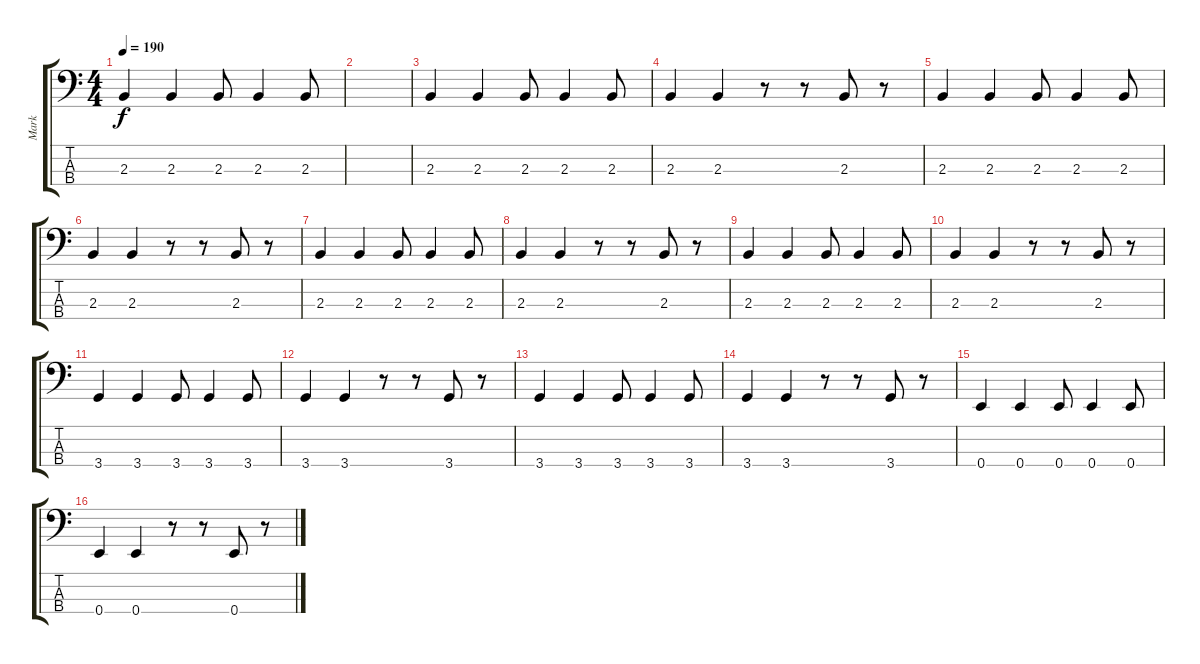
\track ("Mark" "Mark") {instrument electricbassfinger}
\staff {score tabs}
\tuning (G2 D2 A1 E1) {hide}
\ts (4 4)
\tempo 190
\clef f4
\ks c
2.3.4{dy f} 2.3.4 2.3.8 2.3.4 2.3.8 |
|
2.3.4 2.3.4 2.3.8 2.3.4 2.3.8 |
2.3.4 2.3.4 r.8 r.8 2.3.8 r.8 |
2.3.4 2.3.4 2.3.8 2.3.4 2.3.8 |
2.3.4 2.3.4 r.8 r.8 2.3.8 r.8 |
2.3.4 2.3.4 2.3.8 2.3.4 2.3.8 |
2.3.4 2.3.4 r.8 r.8 2.3.8 r.8 |
2.3.4 2.3.4 2.3.8 2.3.4 2.3.8 |
2.3.4 2.3.4 r.8 r.8 2.3.8 r.8 |
3.4.4 3.4.4 3.4.8 3.4.4 3.4.8 |
3.4.4 3.4.4 r.8 r.8 3.4.8 r.8 |
3.4.4 3.4.4 3.4.8 3.4.4 3.4.8 |
3.4.4 3.4.4 r.8 r.8 3.4.8 r.8 |
0.4.4 0.4.4 0.4.8 0.4.4 0.4.8 |
0.4.4 0.4.4 r.8 r.8 0.4.8 r.8
